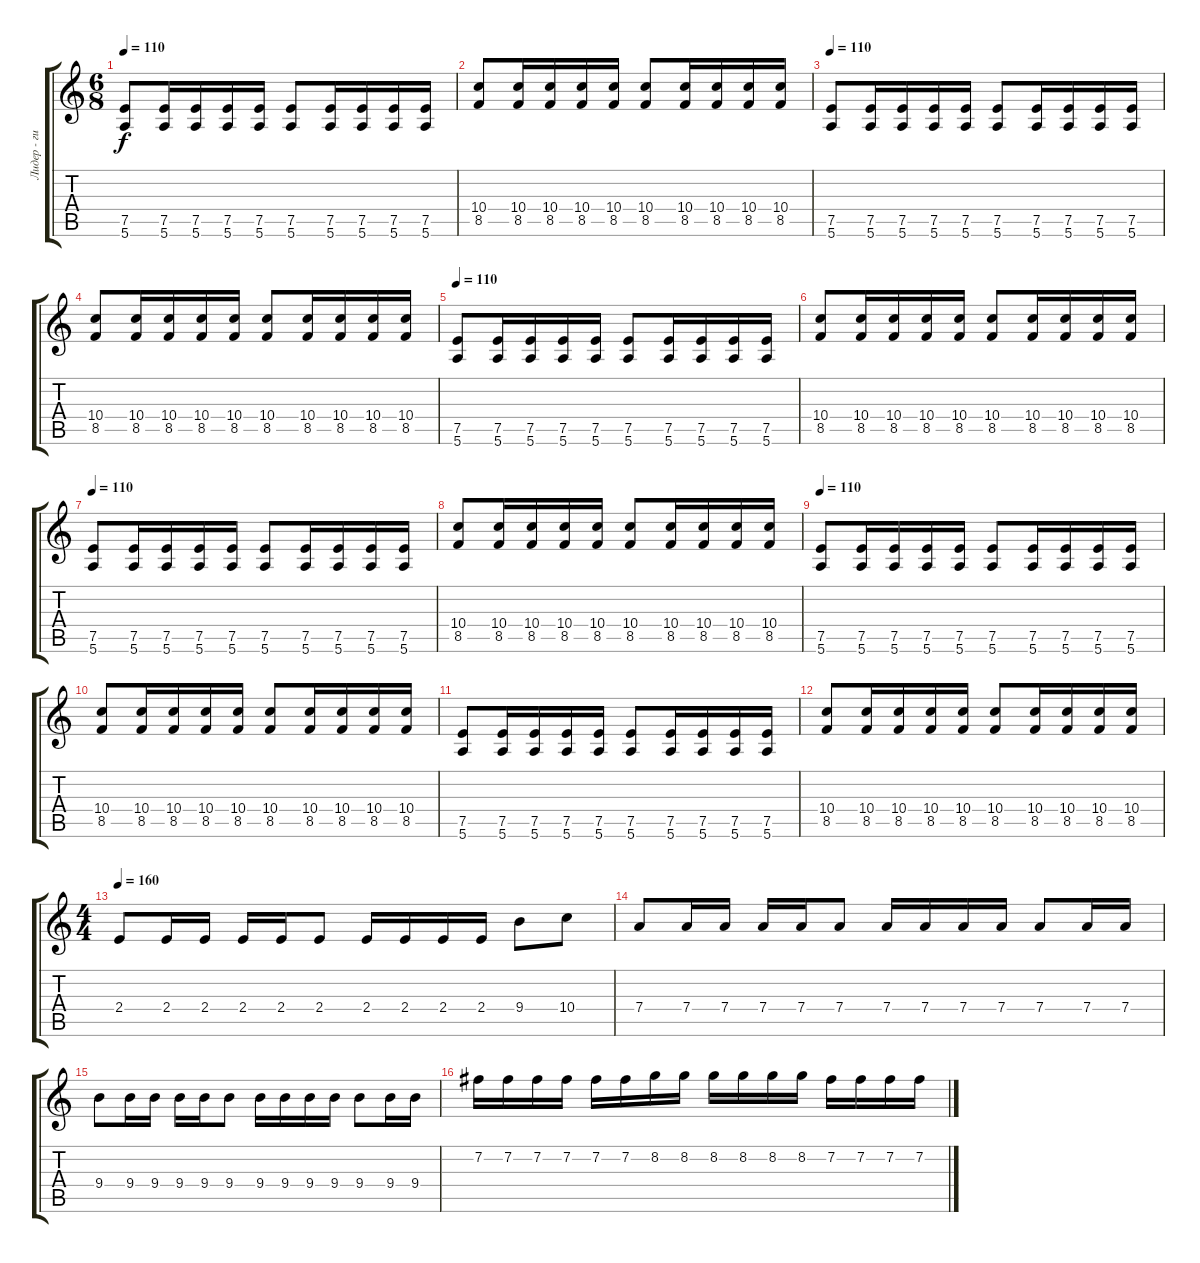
\track ("Лидер - гитара" "Лидер - ги") {instrument distortionguitar}
\staff {score tabs}
\tuning (E4 B3 G3 D3 A2 E2) {hide}
\ts (6 8)
\tempo 110
\clef g2
\ks c
(7.5 5.6).8{dy f} (7.5 5.6).16 (7.5 5.6).16 (7.5 5.6).16 (7.5 5.6).16 (7.5 5.6).8 (7.5 5.6).16 (7.5 5.6).16 (7.5 5.6).16 (7.5 5.6).16 |
(10.4 8.5).8 (10.4 8.5).16 (10.4 8.5).16 (10.4 8.5).16 (10.4 8.5).16 (10.4 8.5).8 (10.4 8.5).16 (10.4 8.5).16 (10.4 8.5).16 (10.4 8.5).16 |
\tempo 110
(7.5 5.6).8 (7.5 5.6).16 (7.5 5.6).16 (7.5 5.6).16 (7.5 5.6).16 (7.5 5.6).8 (7.5 5.6).16 (7.5 5.6).16 (7.5 5.6).16 (7.5 5.6).16 |
(10.4 8.5).8 (10.4 8.5).16 (10.4 8.5).16 (10.4 8.5).16 (10.4 8.5).16 (10.4 8.5).8 (10.4 8.5).16 (10.4 8.5).16 (10.4 8.5).16 (10.4 8.5).16 |
\tempo 110
(7.5 5.6).8 (7.5 5.6).16 (7.5 5.6).16 (7.5 5.6).16 (7.5 5.6).16 (7.5 5.6).8 (7.5 5.6).16 (7.5 5.6).16 (7.5 5.6).16 (7.5 5.6).16 |
(10.4 8.5).8 (10.4 8.5).16 (10.4 8.5).16 (10.4 8.5).16 (10.4 8.5).16 (10.4 8.5).8 (10.4 8.5).16 (10.4 8.5).16 (10.4 8.5).16 (10.4 8.5).16 |
\tempo 110
(7.5 5.6).8 (7.5 5.6).16 (7.5 5.6).16 (7.5 5.6).16 (7.5 5.6).16 (7.5 5.6).8 (7.5 5.6).16 (7.5 5.6).16 (7.5 5.6).16 (7.5 5.6).16 |
(10.4 8.5).8 (10.4 8.5).16 (10.4 8.5).16 (10.4 8.5).16 (10.4 8.5).16 (10.4 8.5).8 (10.4 8.5).16 (10.4 8.5).16 (10.4 8.5).16 (10.4 8.5).16 |
\tempo 110
(7.5 5.6).8 (7.5 5.6).16 (7.5 5.6).16 (7.5 5.6).16 (7.5 5.6).16 (7.5 5.6).8 (7.5 5.6).16 (7.5 5.6).16 (7.5 5.6).16 (7.5 5.6).16 |
(10.4 8.5).8 (10.4 8.5).16 (10.4 8.5).16 (10.4 8.5).16 (10.4 8.5).16 (10.4 8.5).8 (10.4 8.5).16 (10.4 8.5).16 (10.4 8.5).16 (10.4 8.5).16 |
(7.5 5.6).8 (7.5 5.6).16 (7.5 5.6).16 (7.5 5.6).16 (7.5 5.6).16 (7.5 5.6).8 (7.5 5.6).16 (7.5 5.6).16 (7.5 5.6).16 (7.5 5.6).16 |
(10.4 8.5).8 (10.4 8.5).16 (10.4 8.5).16 (10.4 8.5).16 (10.4 8.5).16 (10.4 8.5).8 (10.4 8.5).16 (10.4 8.5).16 (10.4 8.5).16 (10.4 8.5).16 |
\ts (4 4)
\tempo 160
2.4.8 2.4.16 2.4.16 2.4.16 2.4.16 2.4.8 2.4.16 2.4.16 2.4.16 2.4.16 9.4.8 10.4.8 |
7.4.8 7.4.16 7.4.16 7.4.16 7.4.16 7.4.8 7.4.16 7.4.16 7.4.16 7.4.16 7.4.8 7.4.16 7.4.16 |
9.4.8 9.4.16 9.4.16 9.4.16 9.4.16 9.4.8 9.4.16 9.4.16 9.4.16 9.4.16 9.4.8 9.4.16 9.4.16 |
7.2.16 7.2.16 7.2.16 7.2.16 7.2.16 7.2.16 8.2.16 8.2.16 8.2.16 8.2.16 8.2.16 8.2.16 7.2.16 7.2.16 7.2.16 7.2.16
